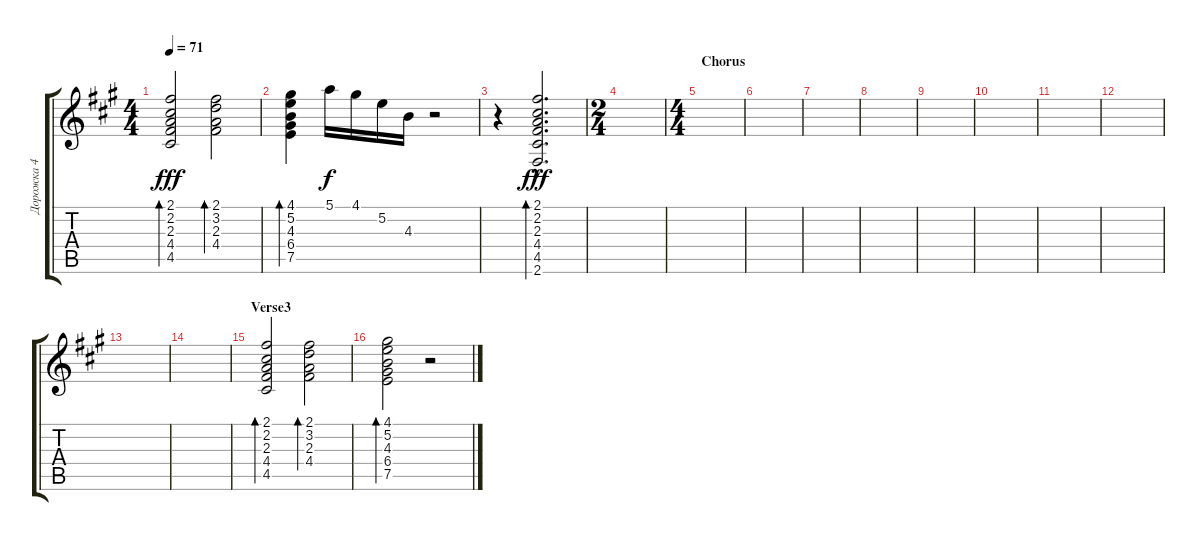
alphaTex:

\track ("Дорожка 4" "Дорожка 4") {instrument acousticguitarsteel}
\staff {score tabs}
\tuning (E4 B3 G3 D3 A2 E2) {hide}
\ts (4 4)
\tempo 71
\clef g2
\ks f#minor
(2.1 2.2 2.3 4.4 4.5).2{bd 240 dy fff} (2.1 3.2 2.3 4.4).2{bd 240} |
(4.1 5.2 4.3 6.4 7.5).4{bd 240} 5.1.16{dy f} 4.1.16 5.2.16 4.3.16 r.2 |
r.4 (2.1{hac} 2.2{hac} 2.3{hac} 4.4{hac} 4.5{hac} 2.6{hac}).2{d bd 240 dy fff} |
\ts (2 4)
|
\ts (4 4)
\section ("" "Chorus")
|
|
|
|
|
|
|
|
|
|
\section ("" "Verse3")
(2.1 2.2 2.3 4.4 4.5).2{bd 240} (2.1 3.2 2.3 4.4).2{bd 240} |
(4.1 5.2 4.3 6.4 7.5).2{bd 240} r.2
